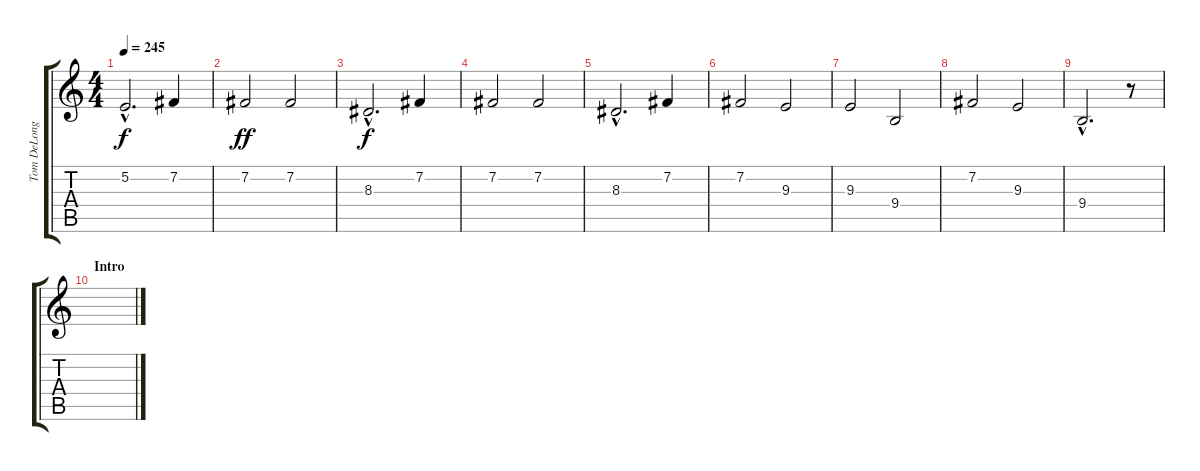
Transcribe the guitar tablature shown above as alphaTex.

\track ("Tom DeLonge - Voz" "Tom DeLong") {instrument tenorsax}
\staff {score tabs}
\tuning (E4 B3 G3 D3 A2 E2) {hide}
\ts (4 4)
\tempo 245
\clef g2
\ks c
5.2{hac}.2{d dy f} 7.2.4 |
7.2.2{dy ff} 7.2.2 |
8.3{hac}.2{d dy f} 7.2.4 |
7.2.2 7.2.2 |
8.3{hac}.2{d} 7.2.4 |
7.2.2 9.3.2 |
9.3.2 9.4.2 |
7.2.2 9.3.2 |
9.4{hac}.2{d} r.8 |
\section ("" "Intro")
